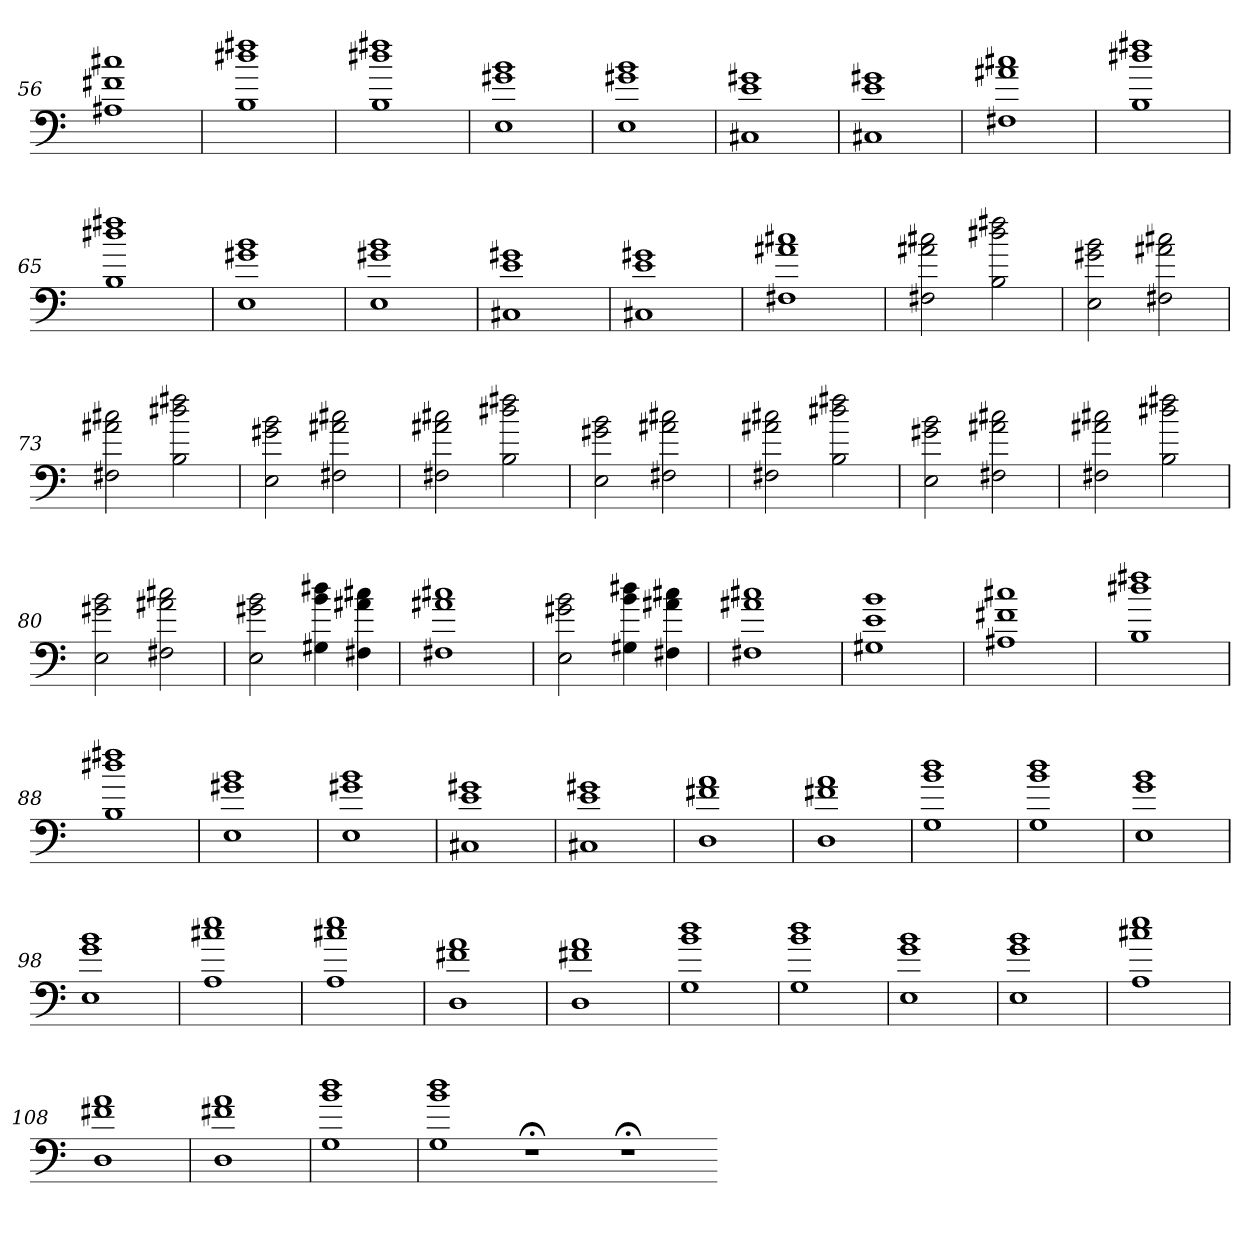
**kern
*part1
*staff1
=56
1A#X 1f#X 1cc#X
=57
1B 1dd#X 1ff#X
=58
1B 1dd#X 1ff#X
=59
1E 1g#X 1b
=60
1E 1g#X 1b
=61
1C#X 1e 1g#X
=62
1C#X 1e 1g#X
=63
1F#X 1a#X 1cc#X
=64
1B 1dd#X 1ff#X
=65
1B 1dd#X 1ff#X
=66
1E 1g#X 1b
=67
1E 1g#X 1b
=68
1C#X 1e 1g#X
=69
1C#X 1e 1g#X
=70
1F#X 1a#X 1cc#X
=71
2F#X 2a#X 2cc#X
2B 2dd#X 2ff#X
=72
2E 2g#X 2b
2F#X 2a#X 2cc#X
=73
2F#X 2a#X 2cc#X
2B 2dd#X 2ff#X
=74
2E 2g#X 2b
2F#X 2a#X 2cc#X
=75
2F#X 2a#X 2cc#X
2B 2dd#X 2ff#X
=76
2E 2g#X 2b
2F#X 2a#X 2cc#X
=77
2F#X 2a#X 2cc#X
2B 2dd#X 2ff#X
=78
2E 2g#X 2b
2F#X 2a#X 2cc#X
=79
2F#X 2a#X 2cc#X
2B 2dd#X 2ff#X
=80
2E 2g#X 2b
2F#X 2a#X 2cc#X
=81
2E 2g#X 2b
4G#X 4b 4dd#X
4F#X 4a#X 4cc#X
=82
1F#X 1a#X 1cc#X
=83
2E 2g#X 2b
4G#X 4b 4dd#X
4F#X 4a#X 4cc#X
=84
1F#X 1a#X 1cc#X
=85
1G#X 1e 1b
=86
1A#X 1f#X 1cc#X
=87
1B 1dd#X 1ff#X
=88
1B 1dd#X 1ff#X
=89
1E 1g#X 1b
=90
1E 1g#X 1b
=91
1C#X 1e 1g#X
=92
1C#X 1e 1g#X
=93
1D 1f#X 1a
=94
1D 1f#X 1a
=95
1G 1b 1dd
=96
1G 1b 1dd
=97
1E 1g 1b
=98
1E 1g 1b
=99
1A 1cc#X 1ee
=100
1A 1cc#X 1ee
=101
1D 1f#X 1a
=102
1D 1f#X 1a
=103
1G 1b 1dd
=104
1G 1b 1dd
=105
1E 1g 1b
=106
1E 1g 1b
=107
1A 1cc#X 1ee
=108
1D 1f#X 1a
=109
1D 1f#X 1a
=110
1G 1b 1dd
=111
1G 1b 1dd
1r;<
1r;<
=-
*-
